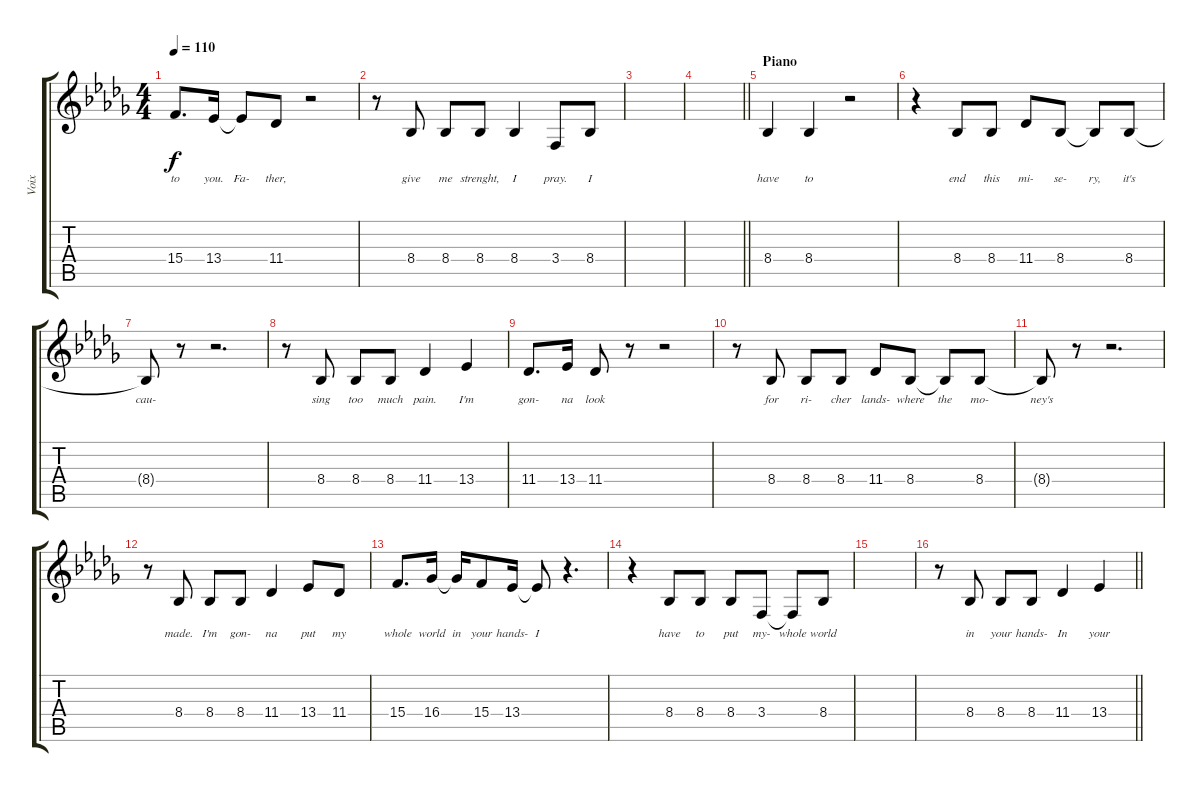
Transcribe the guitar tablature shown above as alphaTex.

\track ("Voix" "Voix") {instrument flute}
\staff {score tabs}
\tuning (E4 B3 G3 D3 A2 E2) {hide}
\ts (4 4)
\tempo 110
\clef g2
\ks bbminor
15.4.8{d lyrics (0 "to") lyrics (1 "") lyrics (2 "") lyrics (3 "") lyrics (4 "") dy f} 13.4.16{lyrics (0 "you.") lyrics (1 "") lyrics (2 "") lyrics (3 "") lyrics (4 "")} 13.4{t}.8{lyrics (0 "Fa-") lyrics (1 "") lyrics (2 "") lyrics (3 "") lyrics (4 "")} 11.4.8{lyrics (0 "ther,") lyrics (1 "") lyrics (2 "") lyrics (3 "") lyrics (4 "")} r.2 |
r.8 8.4.8{lyrics (0 "give") lyrics (1 "") lyrics (2 "") lyrics (3 "") lyrics (4 "")} 8.4.8{lyrics (0 "me") lyrics (1 "") lyrics (2 "") lyrics (3 "") lyrics (4 "")} 8.4.8{lyrics (0 "strenght,") lyrics (1 "") lyrics (2 "") lyrics (3 "") lyrics (4 "")} 8.4.4{lyrics (0 "I") lyrics (1 "") lyrics (2 "") lyrics (3 "") lyrics (4 "")} 3.4.8{lyrics (0 "pray.") lyrics (1 "") lyrics (2 "") lyrics (3 "") lyrics (4 "")} 8.4.8{lyrics (0 "I") lyrics (1 "") lyrics (2 "") lyrics (3 "") lyrics (4 "")} |
|
\barLineRight lightlight
|
\section ("" "Piano")
8.4.4{lyrics (0 "have") lyrics (1 "") lyrics (2 "") lyrics (3 "") lyrics (4 "")} 8.4.4{lyrics (0 "to") lyrics (1 "") lyrics (2 "") lyrics (3 "") lyrics (4 "")} r.2 |
r.4 8.4.8{lyrics (0 "end") lyrics (1 "") lyrics (2 "") lyrics (3 "") lyrics (4 "")} 8.4.8{lyrics (0 "this") lyrics (1 "") lyrics (2 "") lyrics (3 "") lyrics (4 "")} 11.4.8{lyrics (0 "mi-") lyrics (1 "") lyrics (2 "") lyrics (3 "") lyrics (4 "")} 8.4.8{lyrics (0 "se-") lyrics (1 "") lyrics (2 "") lyrics (3 "") lyrics (4 "")} 8.4{t}.8{lyrics (0 "ry,") lyrics (1 "") lyrics (2 "") lyrics (3 "") lyrics (4 "")} 8.4.8{lyrics (0 "it's") lyrics (1 "") lyrics (2 "") lyrics (3 "") lyrics (4 "")} |
8.4{t}.8{lyrics (0 "cau-") lyrics (1 "") lyrics (2 "") lyrics (3 "") lyrics (4 "")} r.8 r.2{d} |
r.8 8.4.8{lyrics (0 "sing") lyrics (1 "") lyrics (2 "") lyrics (3 "") lyrics (4 "")} 8.4.8{lyrics (0 "too") lyrics (1 "") lyrics (2 "") lyrics (3 "") lyrics (4 "")} 8.4.8{lyrics (0 "much") lyrics (1 "") lyrics (2 "") lyrics (3 "") lyrics (4 "")} 11.4.4{lyrics (0 "pain.") lyrics (1 "") lyrics (2 "") lyrics (3 "") lyrics (4 "")} 13.4.4{lyrics (0 "I'm") lyrics (1 "") lyrics (2 "") lyrics (3 "") lyrics (4 "")} |
11.4.8{d lyrics (0 "gon-") lyrics (1 "") lyrics (2 "") lyrics (3 "") lyrics (4 "")} 13.4.16{lyrics (0 "na") lyrics (1 "") lyrics (2 "") lyrics (3 "") lyrics (4 "")} 11.4.8{lyrics (0 "look") lyrics (1 "") lyrics (2 "") lyrics (3 "") lyrics (4 "")} r.8 r.2 |
r.8 8.4.8{lyrics (0 "for") lyrics (1 "") lyrics (2 "") lyrics (3 "") lyrics (4 "")} 8.4.8{lyrics (0 "ri-") lyrics (1 "") lyrics (2 "") lyrics (3 "") lyrics (4 "")} 8.4.8{lyrics (0 "cher") lyrics (1 "") lyrics (2 "") lyrics (3 "") lyrics (4 "")} 11.4.8{lyrics (0 "lands-") lyrics (1 "") lyrics (2 "") lyrics (3 "") lyrics (4 "")} 8.4.8{lyrics (0 "where") lyrics (1 "") lyrics (2 "") lyrics (3 "") lyrics (4 "")} 8.4{t}.8{lyrics (0 "the") lyrics (1 "") lyrics (2 "") lyrics (3 "") lyrics (4 "")} 8.4.8{lyrics (0 "mo-") lyrics (1 "") lyrics (2 "") lyrics (3 "") lyrics (4 "")} |
8.4{t}.8{lyrics (0 "ney's") lyrics (1 "") lyrics (2 "") lyrics (3 "") lyrics (4 "")} r.8 r.2{d} |
r.8 8.4.8{lyrics (0 "made.") lyrics (1 "") lyrics (2 "") lyrics (3 "") lyrics (4 "")} 8.4.8{lyrics (0 "I'm") lyrics (1 "") lyrics (2 "") lyrics (3 "") lyrics (4 "")} 8.4.8{lyrics (0 "gon-") lyrics (1 "") lyrics (2 "") lyrics (3 "") lyrics (4 "")} 11.4.4{lyrics (0 "na") lyrics (1 "") lyrics (2 "") lyrics (3 "") lyrics (4 "")} 13.4.8{lyrics (0 "put") lyrics (1 "") lyrics (2 "") lyrics (3 "") lyrics (4 "")} 11.4.8{lyrics (0 "my") lyrics (1 "") lyrics (2 "") lyrics (3 "") lyrics (4 "")} |
15.4.8{d lyrics (0 "whole") lyrics (1 "") lyrics (2 "") lyrics (3 "") lyrics (4 "")} 16.4.16{lyrics (0 "world") lyrics (1 "") lyrics (2 "") lyrics (3 "") lyrics (4 "")} 16.4{t}.16{lyrics (0 "in") lyrics (1 "") lyrics (2 "") lyrics (3 "") lyrics (4 "")} 15.4.8{lyrics (0 "your") lyrics (1 "") lyrics (2 "") lyrics (3 "") lyrics (4 "")} 13.4.16{lyrics (0 "hands-") lyrics (1 "") lyrics (2 "") lyrics (3 "") lyrics (4 "")} 13.4{t}.8{lyrics (0 "I") lyrics (1 "") lyrics (2 "") lyrics (3 "") lyrics (4 "")} r.4{d} |
r.4 8.4.8{lyrics (0 "have") lyrics (1 "") lyrics (2 "") lyrics (3 "") lyrics (4 "")} 8.4.8{lyrics (0 "to") lyrics (1 "") lyrics (2 "") lyrics (3 "") lyrics (4 "")} 8.4.8{lyrics (0 "put") lyrics (1 "") lyrics (2 "") lyrics (3 "") lyrics (4 "")} 3.4.8{lyrics (0 "my-") lyrics (1 "") lyrics (2 "") lyrics (3 "") lyrics (4 "")} 3.4{t}.8{lyrics (0 "whole") lyrics (1 "") lyrics (2 "") lyrics (3 "") lyrics (4 "")} 8.4.8{lyrics (0 "world") lyrics (1 "") lyrics (2 "") lyrics (3 "") lyrics (4 "")} |
|
\barLineRight lightlight
r.8 8.4.8{lyrics (0 "in") lyrics (1 "") lyrics (2 "") lyrics (3 "") lyrics (4 "")} 8.4.8{lyrics (0 "your") lyrics (1 "") lyrics (2 "") lyrics (3 "") lyrics (4 "")} 8.4.8{lyrics (0 "hands-") lyrics (1 "") lyrics (2 "") lyrics (3 "") lyrics (4 "")} 11.4.4{lyrics (0 "In") lyrics (1 "") lyrics (2 "") lyrics (3 "") lyrics (4 "")} 13.4.4{lyrics (0 "your") lyrics (1 "") lyrics (2 "") lyrics (3 "") lyrics (4 "")}
